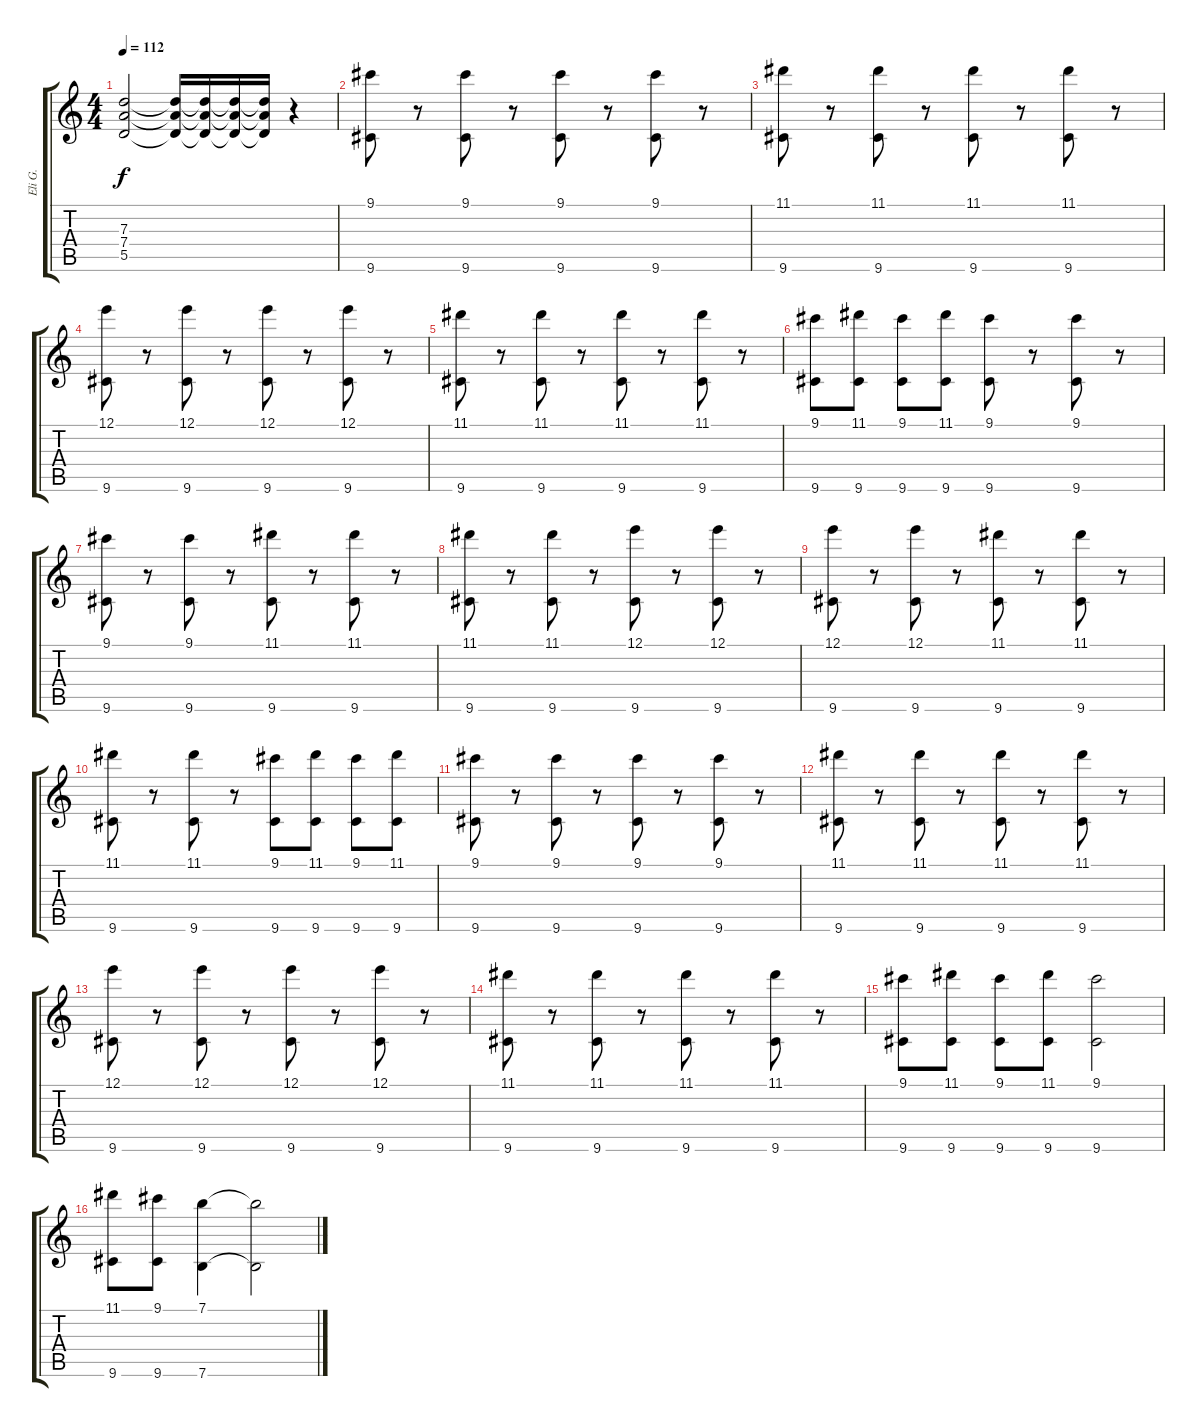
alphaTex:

\track ("Eli G." "Eli G.") {instrument electricguitarmuted}
\staff {score tabs}
\tuning (E4 B3 G3 D3 A2 E2) {hide}
\ts (4 4)
\tempo 112
\clef g2
\ks c
(7.3{t} 7.4{t} 5.5{t}).2{dy f} (7.3{t} 7.4{t} 5.5{t}).16 (7.3{t} 7.4{t} 5.5{t}).16 (7.3{t} 7.4{t} 5.5{t}).16 (7.3{t} 7.4{t} 5.5{t}).16 r.4 |
(9.1 9.6).8{volume 15 instrument electricguitarmuted} r.8 (9.1 9.6).8 r.8 (9.1 9.6).8 r.8 (9.1 9.6).8 r.8 |
(11.1 9.6).8 r.8 (11.1 9.6).8 r.8 (11.1 9.6).8 r.8 (11.1 9.6).8 r.8 |
(12.1 9.6).8 r.8 (12.1 9.6).8 r.8 (12.1 9.6).8 r.8 (12.1 9.6).8 r.8 |
(11.1 9.6).8 r.8 (11.1 9.6).8 r.8 (11.1 9.6).8 r.8 (11.1 9.6).8 r.8 |
(9.1 9.6).8 (11.1 9.6).8 (9.1 9.6).8 (11.1 9.6).8 (9.1 9.6).8 r.8 (9.1 9.6).8 r.8 |
(9.1 9.6).8 r.8 (9.1 9.6).8 r.8 (11.1 9.6).8 r.8 (11.1 9.6).8 r.8 |
(11.1 9.6).8 r.8 (11.1 9.6).8 r.8 (12.1 9.6).8 r.8 (12.1 9.6).8 r.8 |
(12.1 9.6).8 r.8 (12.1 9.6).8 r.8 (11.1 9.6).8 r.8 (11.1 9.6).8 r.8 |
(11.1 9.6).8 r.8 (11.1 9.6).8 r.8 (9.1 9.6).8 (11.1 9.6).8 (9.1 9.6).8 (11.1 9.6).8 |
(9.1 9.6).8 r.8 (9.1 9.6).8 r.8 (9.1 9.6).8 r.8 (9.1 9.6).8 r.8 |
(11.1 9.6).8 r.8 (11.1 9.6).8 r.8 (11.1 9.6).8 r.8 (11.1 9.6).8 r.8 |
(12.1 9.6).8 r.8 (12.1 9.6).8 r.8 (12.1 9.6).8 r.8 (12.1 9.6).8 r.8 |
(11.1 9.6).8 r.8 (11.1 9.6).8 r.8 (11.1 9.6).8 r.8 (11.1 9.6).8 r.8 |
(9.1 9.6).8 (11.1 9.6).8 (9.1 9.6).8 (11.1 9.6).8 (9.1 9.6).2 |
(11.1 9.6).8 (9.1 9.6).8 (7.1 7.6).4 (7.1{t} 7.6{t}).2
